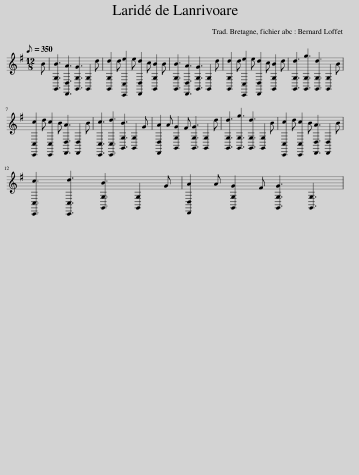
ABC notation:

X:1
L:1/8
Q:1/8=350
M:12/8
I:linebreak $
K:G
V:1 treble
V:1
 B | [G,,G,B]3 [D,,D,A]3 [G,,G,G]3 [G,,G,]2 d | [G,,G,d]2 d [C,,C,e]2 e [D,,D,d]2 c [G,,G,B]2 B | [G,,G,B]3 [D,,D,A]3 [G,,G,G]3 [G,,G,]2 d | [G,,G,d]2 d [C,,C,e]2 e [D,,D,d]2 c [G,,G,B]2 d | %5
 [G,,G,d]3 [G,,G,g]3 [G,,G,d]3 [G,,G,]2 B |$ [C,,C,c]2 d [C,,C,c]2 B [D,,D,A]3 [D,,D,]2 B | [C,,C,c]3 [C,,C,d]3 [G,,G,B]3 [G,,G,]2 G | [D,,D,A]2 A [G,,G,G]2 F [G,,G,G]3 [G,,G,]2 d | [G,,G,d]3 [G,,G,g]3 [G,,G,d]3 [G,,G,]2 B | %10
 [C,,C,c]2 d [C,,C,c]2 B [D,,D,A]3 [D,,D,]2 B |$ [C,,C,c]3 [C,,C,d]3 [G,,G,B]3 [G,,G,]2 G | [D,,D,A]2 A [G,,G,G]2 F [G,,G,G]3 [G,,G,]3 | %13
